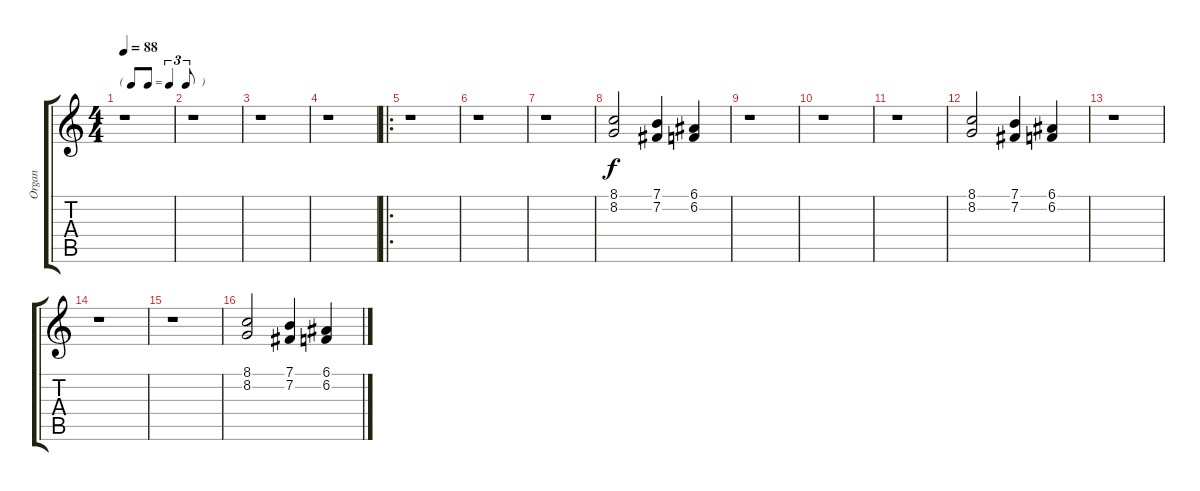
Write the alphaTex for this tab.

\track ("Organ" "Organ") {instrument churchorgan}
\staff {score tabs}
\tuning (E4 B3 G3 D3 A2 E2) {hide}
\ts (4 4)
\tf triplet8th
\tempo 88
\clef g2
\ks c
r.1{dy f instrument churchorgan} |
r.1 |
r.1 |
r.1 |
\ro
r.1 |
r.1 |
r.1 |
(8.1 8.2).2 (7.1 7.2).4 (6.1 6.2).4 |
r.1 |
r.1 |
r.1 |
(8.1 8.2).2 (7.1 7.2).4 (6.1 6.2).4 |
r.1 |
r.1 |
r.1 |
(8.1 8.2).2 (7.1 7.2).4 (6.1 6.2).4
